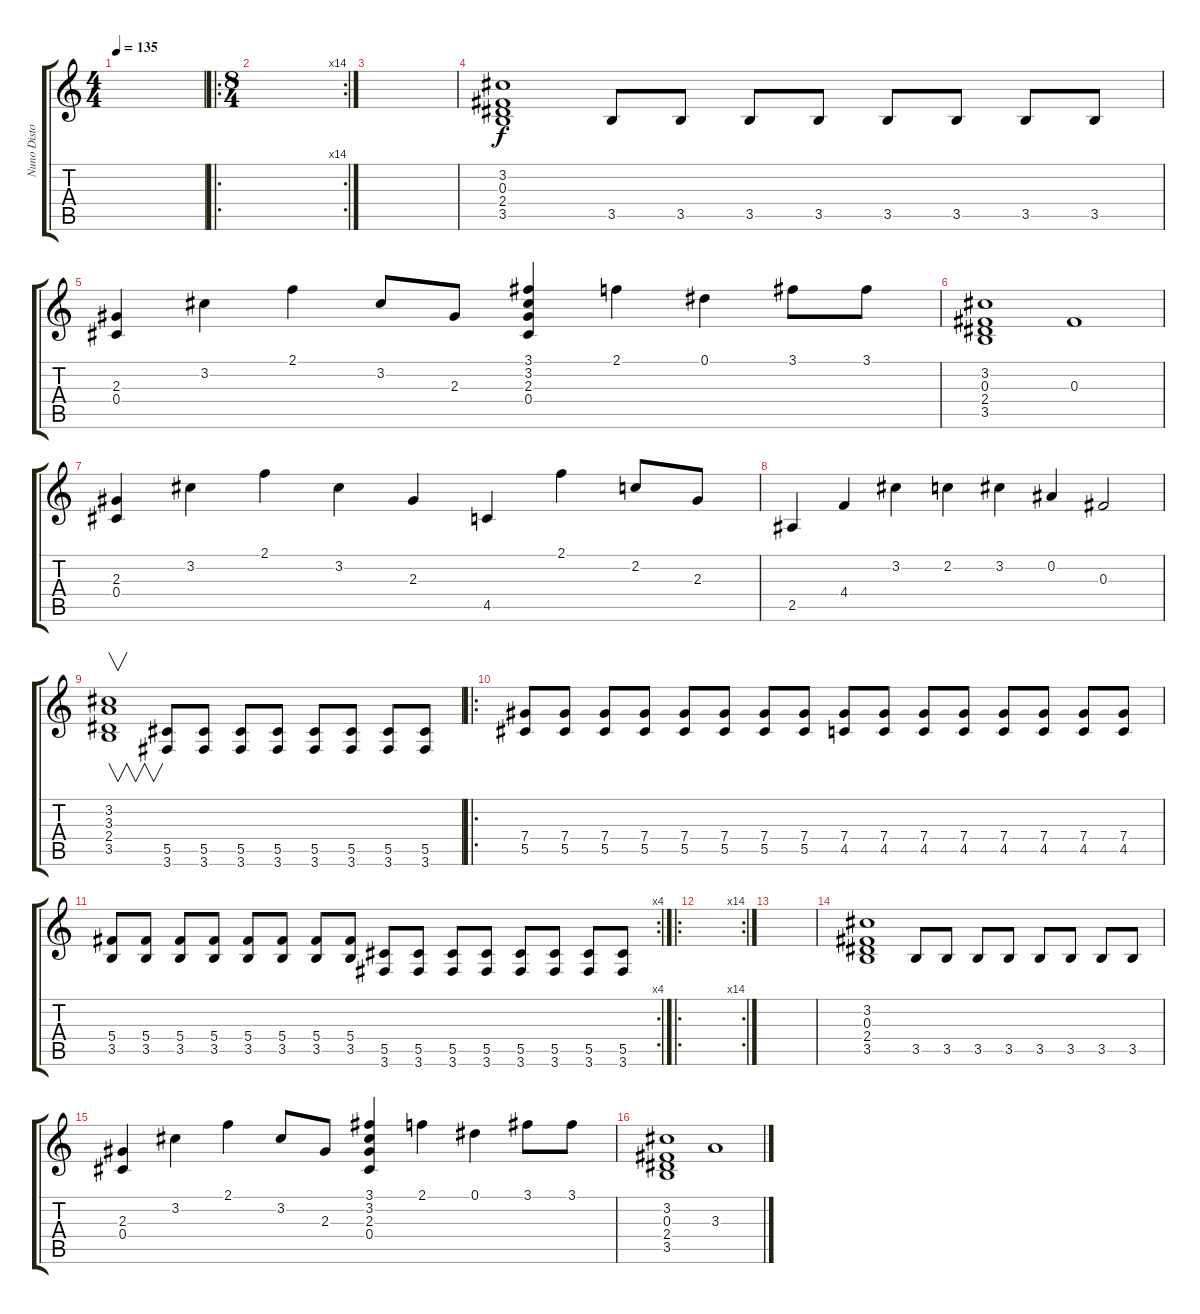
\track ("Nuno Distorted" "Nuno Disto") {instrument distortionguitar}
\staff {score tabs}
\tuning (Eb4 Bb3 Gb3 Db3 Ab2 Eb2) {hide}
\ts (4 4)
\tempo 135
\clef g2
\ks c
|
\ro
\rc 14
\ts (8 4)
|
|
(3.2 0.3 2.4 3.5).1 3.5.8 3.5.8 3.5.8 3.5.8 3.5.8 3.5.8 3.5.8 3.5.8 |
(2.3 0.4).4 3.2.4 2.1.4 3.2.8 2.3.8 (3.1 3.2 2.3 0.4).4 2.1.4 0.1.4 3.1.8 3.1.8 |
(3.2 0.3 2.4 3.5).1 0.3.1 |
(2.3 0.4).4 3.2.4 2.1.4 3.2.4 2.3.4 4.5.4 2.1.4 2.2.8 2.3.8 |
2.5.4 4.4.4 3.2.4 2.2.4 3.2.4 0.2.4 0.3.2 |
(3.2 3.3 2.4 3.5).1{v} (5.5 3.6).8 (5.5 3.6).8 (5.5 3.6).8 (5.5 3.6).8 (5.5 3.6).8 (5.5 3.6).8 (5.5 3.6).8 (5.5 3.6).8 |
\ro
(7.4 5.5).8 (7.4 5.5).8 (7.4 5.5).8 (7.4 5.5).8 (7.4 5.5).8 (7.4 5.5).8 (7.4 5.5).8 (7.4 5.5).8 (7.4 4.5).8 (7.4 4.5).8 (7.4 4.5).8 (7.4 4.5).8 (7.4 4.5).8 (7.4 4.5).8 (7.4 4.5).8 (7.4 4.5).8 |
\rc 4
(5.4 3.5).8 (5.4 3.5).8 (5.4 3.5).8 (5.4 3.5).8 (5.4 3.5).8 (5.4 3.5).8 (5.4 3.5).8 (5.4 3.5).8 (5.5 3.6).8 (5.5 3.6).8 (5.5 3.6).8 (5.5 3.6).8 (5.5 3.6).8 (5.5 3.6).8 (5.5 3.6).8 (5.5 3.6).8 |
\ro
\rc 14
|
|
(3.2 0.3 2.4 3.5).1 3.5.8 3.5.8 3.5.8 3.5.8 3.5.8 3.5.8 3.5.8 3.5.8 |
(2.3 0.4).4 3.2.4 2.1.4 3.2.8 2.3.8 (3.1 3.2 2.3 0.4).4 2.1.4 0.1.4 3.1.8 3.1.8 |
(3.2 0.3 2.4 3.5).1 3.3.1
